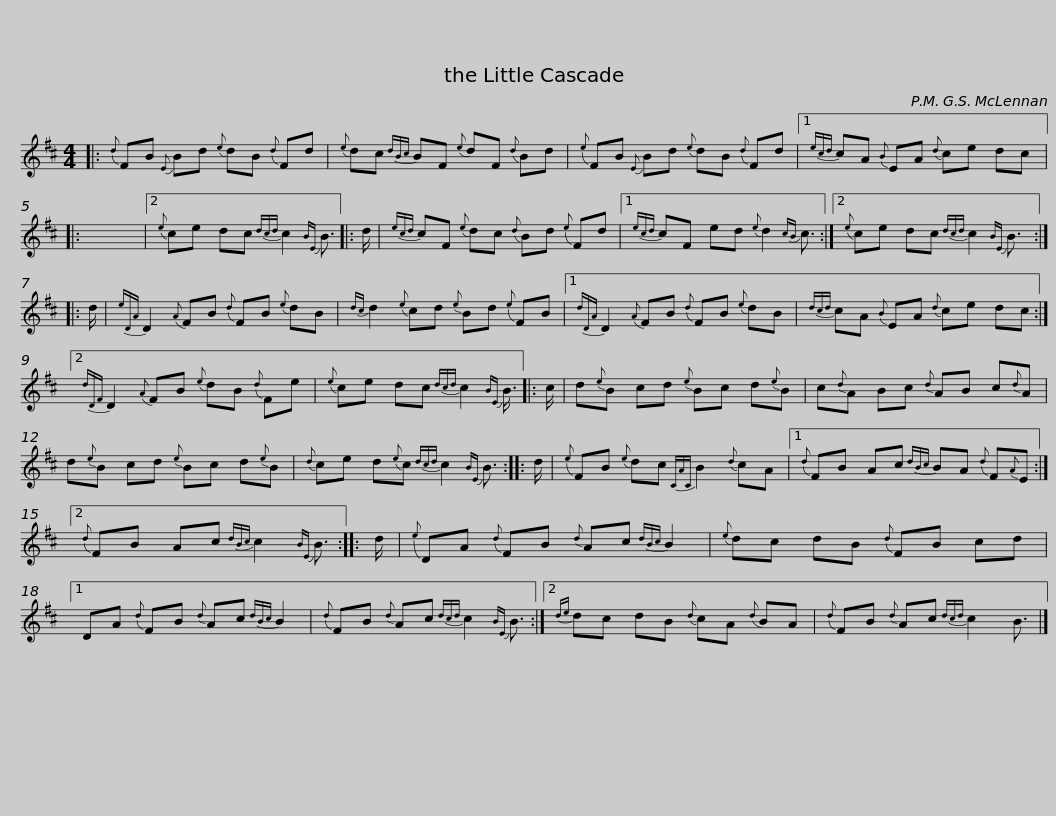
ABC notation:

X:1
L:1/8
M:4/4
I:linebreak $
K:Bmin
V:1 treble
V:1
|:{d} FB{E} Bd{e} dB{d} Fd |{e} dc{dBc} BF{e} dF{d} Bd |{e} FB{E} Bd{e} dB{d} Fd |1${ecd} cA{B} EA{d} ce dc |: x8 |2 %5
{e} ce dc{dcd} c2{BE} B3/2 |: d/ |{ecd} cF{e} dc{d} Bd{e} Fd |1${ecd} cF ed{e} d2{cB} c3/2 :|2{e} ce dc{dcd} c2{BE} B3/2 :: %10
 d/ |{eDA} D2{A} FB{d} FB{e} dB |${dc} d2{e} cd{e} Bd{e} FB |1{dDA} D2{A} FB{d} FB{e} dB |{dcd} cA{B} EA{d} ce dc :|2$ %15
{dDF} D2{A} FB{e} dB{d} Fe |{e} ce dc{dcd} c2{BE} B3/4 |: c/ | d{e}B cd{e} Bc d{e}B |$ c{d}A Bc{d} AB c{d}A | %20
 d{e}B cd{e} Bc d{e}B |{d} ce d{e}c{dcd} c2{BE} B3/2 :: d/ |${e} FB{e} dc{CAC} B2{d} cA |1{d} FB Ac{dBc} BA{d} F{A}E :|2 %25
{d} FB Ac{dBc} c2{BE} B3/2 :: d/ |${e} DA{d} FB{d} Ac{dBc} B2 |{e} dc dB{d} FB cd |1 DA{d} FB{d} Ac{dBc} B2 | %30
{d} FB{d} Ac{dcd} c2{BE} B3/2 :|2${de} dc dB{d} cA{d} BA |{d} FB{d} Ac{dcd} c2 B3/2 |] %33
